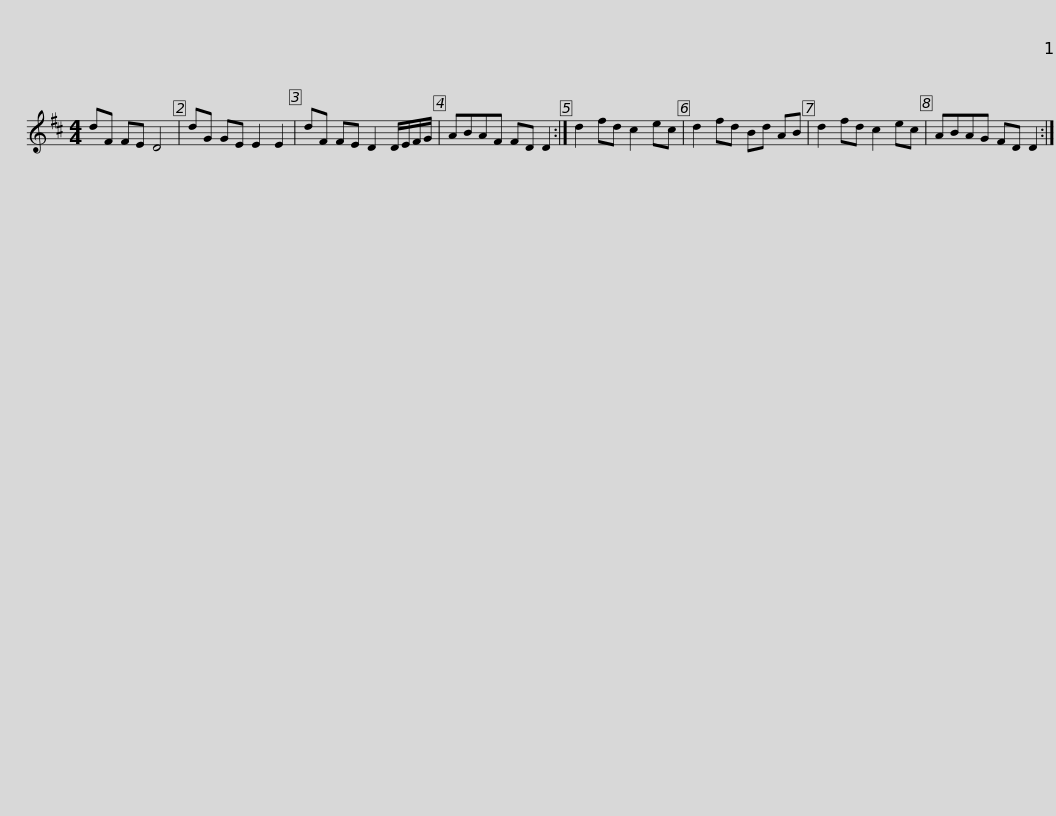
X:1
L:1/8
M:4/4
I:linebreak $
K:D
V:1 treble
V:1
 dF FE D4 | dG GE E2 E2 | dF FE D2 D/E/F/G/ | ABAF FD D2 :| d2 fd c2 ec | %5
 d2 fd Bd AB |$ d2 fd c2 ec | ABAG FD D2 :| %8
